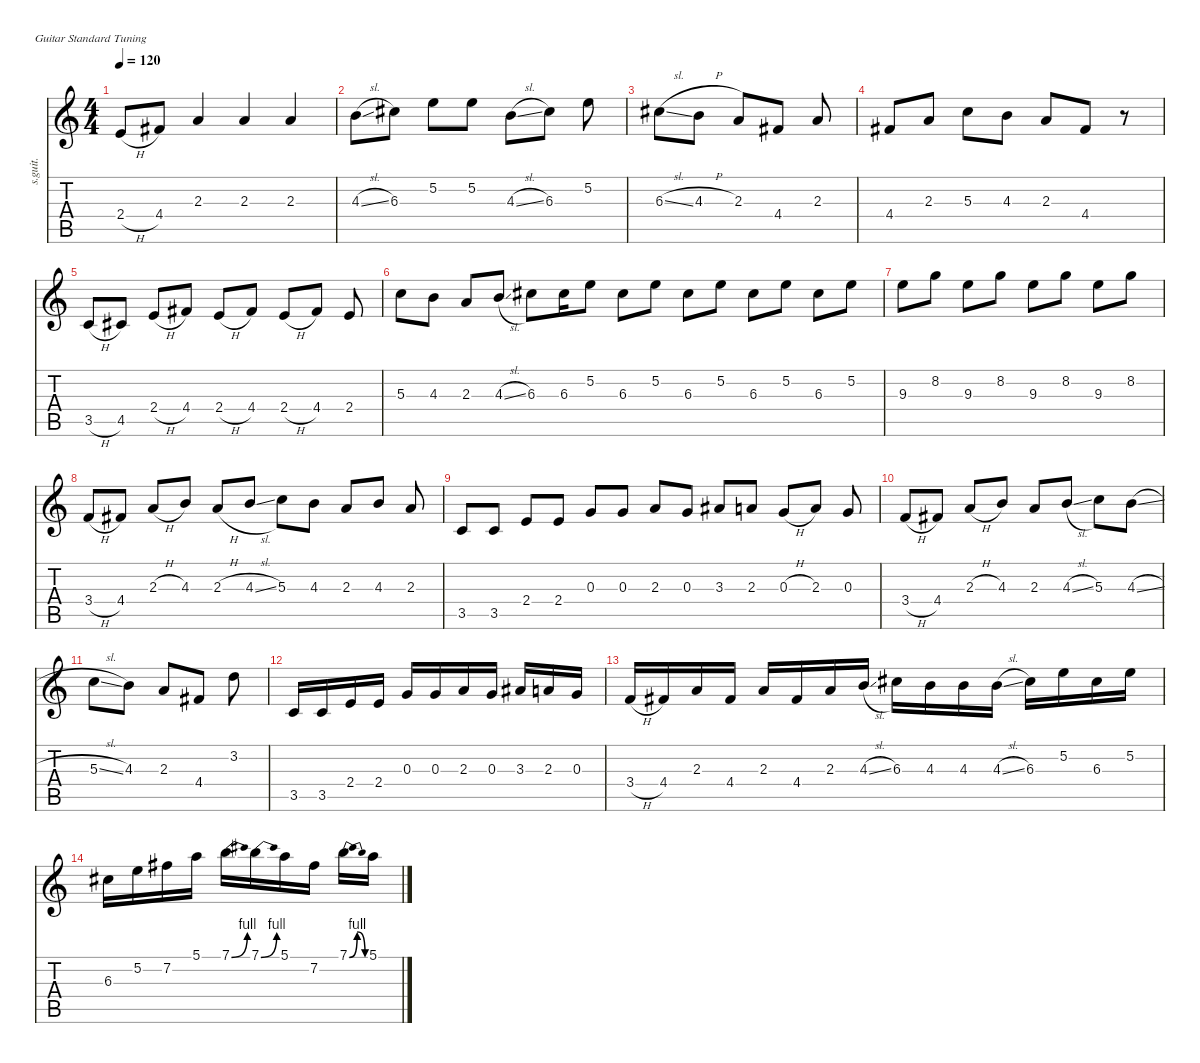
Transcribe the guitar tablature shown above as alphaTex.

\defaultSystemsLayout 4
\hideDynamics
\bracketExtendMode nobrackets
\track ("Steel Guitar" "s.guit.") {instrument acousticguitarsteel}
\staff {score tabs}
\tuning (E4 B3 G3 D3 A2 E2)
\ts (4 4)
\tempo 120
\clef g2
\ks c
2.4{h}.8{dy mf instrument acousticguitarsteel beam Up} 4.4{acc #}.8{beam Up} 2.3.4{beam Up} 2.3.4{beam Up} 2.3.4{beam Up} |
4.3{sl}.8{beam Down} 6.3{acc #}.8{beam Down} 5.2.8{beam Down} 5.2.8{beam Down} 4.3{sl}.8{beam Down} 6.3{acc #}.8{beam Down} 5.2.8{beam Down} |
6.3{sl acc #}.8{beam Down} 4.3{h}.8{beam Down} 2.3.8{beam Up} 4.4{acc #}.8{beam Up} 2.3.8{beam Up} |
4.4{acc #}.8{beam Up} 2.3.8{beam Up} 5.3.8{beam Down} 4.3.8{beam Down} 2.3.8{beam Up} 4.4{acc #}.8{beam Up} r.8{beam Down} |
3.5{h}.8{beam Up} 4.5{acc #}.8{beam Up} 2.4{h}.8{beam Up} 4.4{acc #}.8{beam Up} 2.4{h}.8{beam Up} 4.4{acc #}.8{beam Up} 2.4{h}.8{beam Up} 4.4{acc #}.8{beam Up} 2.4.8{txt "" beam Up} |
5.3.8{beam Down} 4.3.8{beam Down} 2.3.8{beam Up} 4.3{sl}.8{beam Up} 6.3{acc #}.8{beam Down} 6.3{acc #}.16{beam Down} 5.2.8{beam Down} 6.3{acc #}.8{beam Down} 5.2.8{beam Down} 6.3{acc #}.8{beam Down} 5.2.8{beam Down} 6.3{acc #}.8{beam Down} 5.2.8{beam Down} 6.3{acc #}.8{beam Down} 5.2.8{beam Down} |
9.3.8{beam Down} 8.2.8{beam Down} 9.3.8{beam Down} 8.2.8{beam Down} 9.3.8{beam Down} 8.2.8{beam Down} 9.3.8{beam Down} 8.2.8{beam Down} |
3.4{h}.8{beam Up} 4.4{acc #}.8{beam Up} 2.3{h}.8{beam Up} 4.3.8{beam Up} 2.3{h}.8{beam Up} 4.3{sl}.8{beam Up} 5.3.8{beam Down} 4.3.8{beam Down} 2.3.8{beam Up} 4.3.8{beam Up} 2.3.8{beam Up} |
3.5.8{beam Up} 3.5.8{beam Up} 2.4.8{beam Up} 2.4.8{beam Up} 0.3.8{beam Up} 0.3.8{beam Up} 2.3.8{beam Up} 0.3.8{beam Up} 3.3{acc #}.8{beam Up} 2.3.8{beam Up} 0.3{h}.8{beam Up} 2.3.8{beam Up} 0.3.8{beam Up} |
3.4{h}.8{beam Up} 4.4{acc #}.8{beam Up} 2.3{h}.8{beam Up} 4.3.8{beam Up} 2.3.8{beam Up} 4.3{sl}.8{beam Up} 5.3.8{beam Down} 4.3{sl}.8{beam Down} |
5.3{sl}.8{beam Down} 4.3.8{beam Down} 2.3.8{beam Up} 4.4{acc #}.8{beam Up} 3.2.8{beam Down} |
3.5.16{beam Up} 3.5.16{beam Up} 2.4.16{beam Up} 2.4.16{beam Up} 0.3.16{beam Up} 0.3.16{beam Up} 2.3.16{beam Up} 0.3.16{beam Up} 3.3{acc #}.16{beam Up} 2.3.16{beam Up} 0.3.16{beam Up} |
3.4{h}.16{beam Up} 4.4{acc #}.16{beam Up} 2.3.16{beam Up} 4.4{acc #}.16{beam Up} 2.3.16{beam Up} 4.4{acc #}.16{beam Up} 2.3.16{beam Up} 4.3{sl}.16{beam Up} 6.3{acc #}.16{beam Down} 4.3.16{beam Down} 4.3.16{beam Down} 4.3{sl}.16{beam Down} 6.3{acc #}.16{beam Down} 5.2.16{beam Down} 6.3{acc #}.16{beam Down} 5.2.16{beam Down} |
6.3{acc #}.16{beam Down} 5.2.16{beam Down} 7.2{acc #}.16{beam Down} 5.1.16{beam Down} 7.1{be (bend 0 0 15 4)}.16{beam Down} 7.1{be (bend 0 0 15 4)}.16{beam Down} 5.1.16{beam Down} 7.2{acc #}.16{beam Down} 7.1{be (bendrelease 0 0 10.2 4 20.4 4 30 0)}.16{beam Down} 5.1.16{beam Down}
